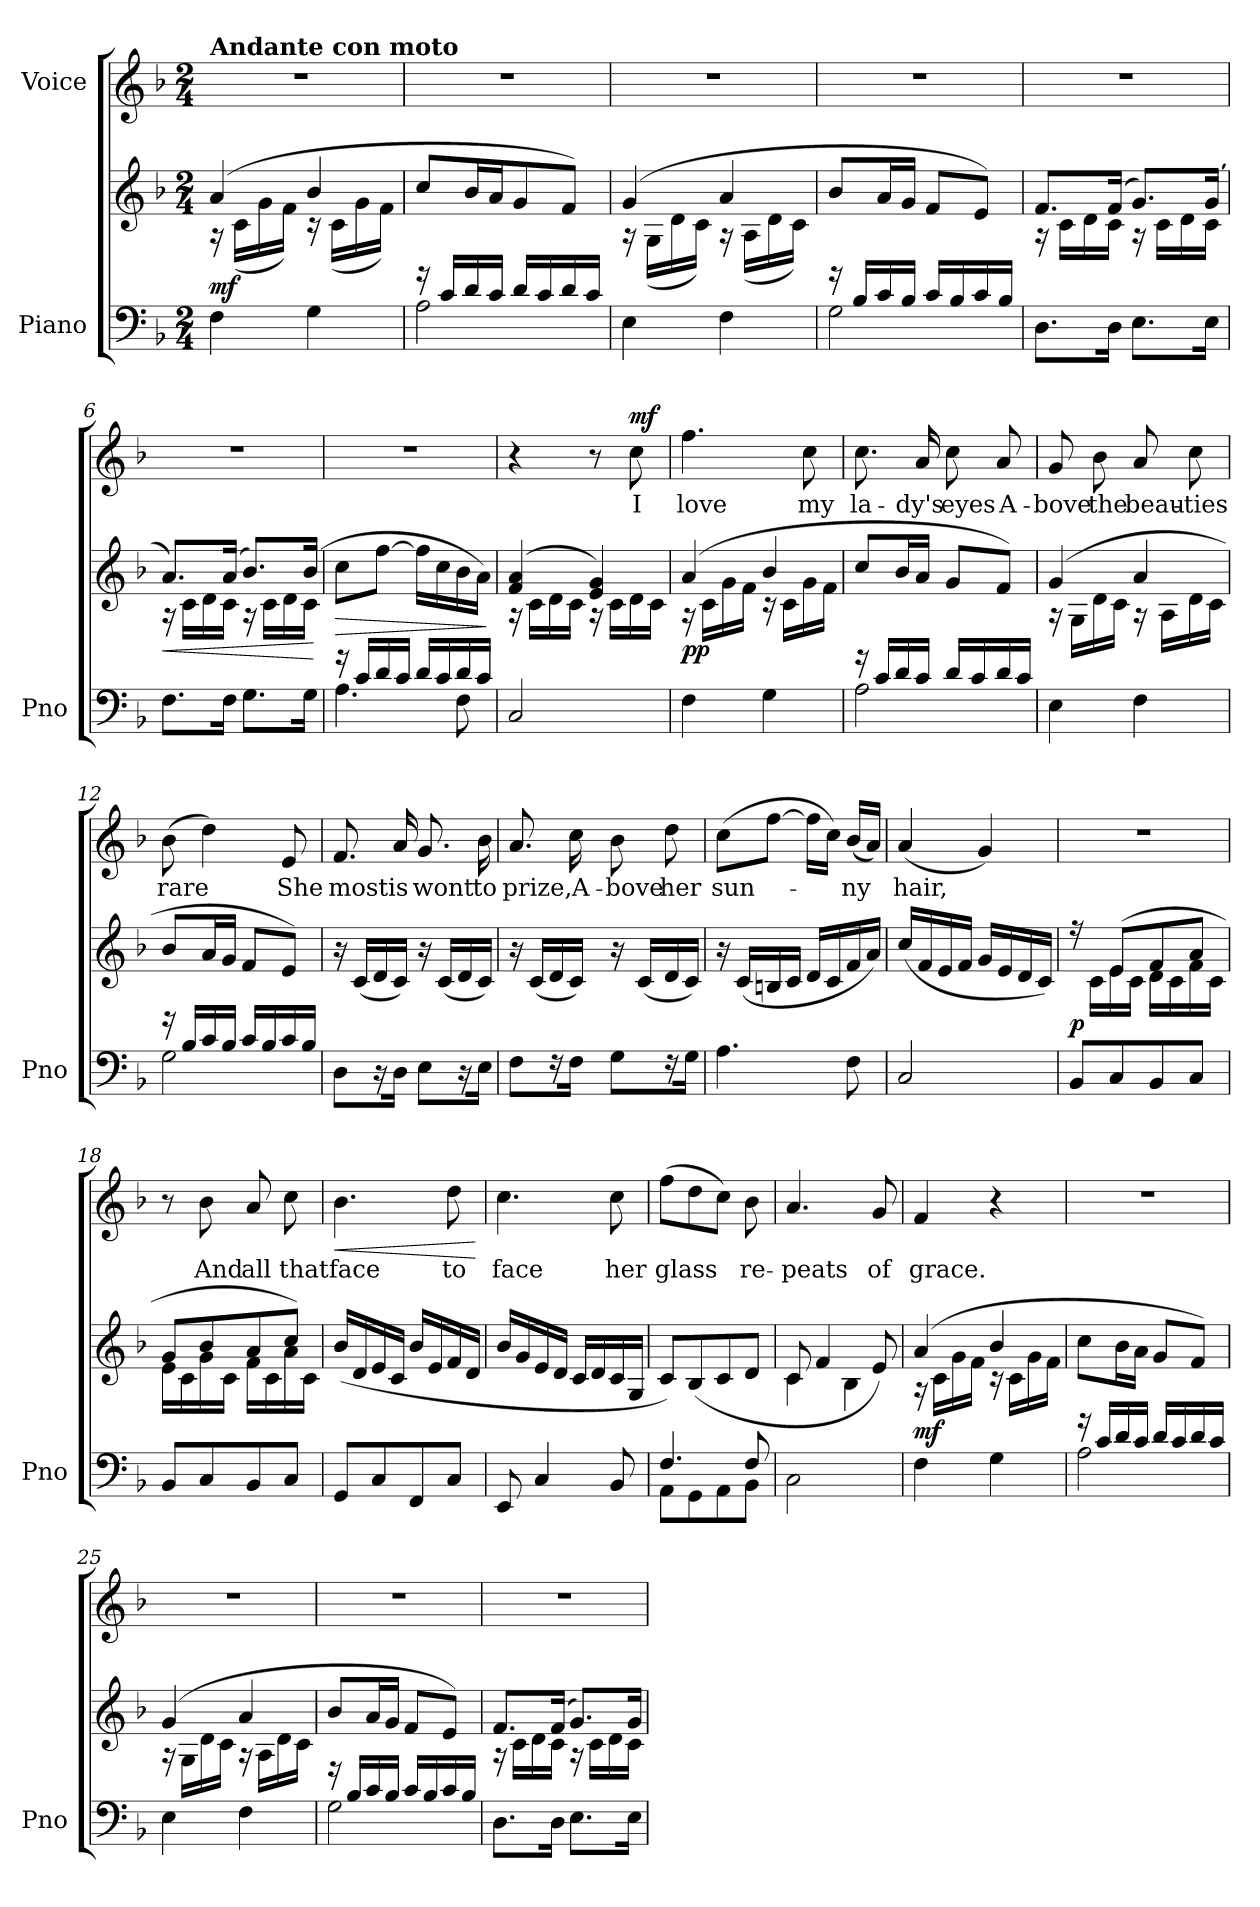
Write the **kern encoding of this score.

**kern	**kern	**dynam	**kern	**text	**dynam
*part2	*part2	*part2	*part1	*part1	*part1
*staff3	*staff2	*staff2/3	*staff1	*staff1	*staff1
*I"Piano	*	*	*I"Voice	*	*
*I'Pno	*	*	*	*	*
*clefF4	*clefG2	*	*clefG2	*	*
*k[b-]	*k[b-]	*	*k[b-]	*	*
*M2/4	*M2/4	*	*M2/4	*	*
=1	=1	=1	=1	=1	=1
*	*^	*	*	*	*
!	!	!	!	!LO:TX:a:B:t=Andante con moto	!	!
!	!	!	!LO:DY:b	!	!	!
4F\	(>4a/	16r	mf	2r	.	.
.	.	(<16c\LL	.	.	.	.
.	.	16g\	.	.	.	.
.	.	16f\JJ)	.	.	.	.
4G\	4b-/	16r	.	.	.	.
.	.	(<16c\LL	.	.	.	.
.	.	16g\	.	.	.	.
.	.	16f\JJ)	.	.	.	.
*	*v	*v	*	*	*	*
=2	=2	=2	=2	=2	=2
*^	*	*	*	*	*
16r	2A\	8cc/L	.	2r	.	.
16c/LL	.	.	.	.	.	.
16d/	.	16b-/L	.	.	.	.
16c/JJ	.	16a/J	.	.	.	.
16d/LL	.	8g/	.	.	.	.
16c/	.	.	.	.	.	.
16d/	.	8f/J)	.	.	.	.
16c/JJ	.	.	.	.	.	.
*v	*v	*	*	*	*	*
=3	=3	=3	=3	=3	=3
*	*^	*	*	*	*
4E\	(>4g/	16r	.	2r	.	.
.	.	(<16G\LL	.	.	.	.
.	.	16d\	.	.	.	.
.	.	16c\JJ)	.	.	.	.
4F\	4a/	16r	.	.	.	.
.	.	(<16A\LL	.	.	.	.
.	.	16d\	.	.	.	.
.	.	16c\JJ)	.	.	.	.
*	*v	*v	*	*	*	*
=4	=4	=4	=4	=4	=4
*^	*	*	*	*	*
16r	2G\	8b-/L	.	2r	.	.
16B-/LL	.	.	.	.	.	.
16c/	.	16a/L	.	.	.	.
16B-/JJ	.	16g/JJ	.	.	.	.
16c/LL	.	8f/L	.	.	.	.
16B-/	.	.	.	.	.	.
16c/	.	8e/J)	.	.	.	.
16B-/JJ	.	.	.	.	.	.
*v	*v	*	*	*	*	*
!!LO:LB:g=z
=5	=5	=5	=5	=5	=5
*	*^	*	*	*	*
8.D\L	8.f/L	16r	.	2r	.	.
.	.	16c\LL	.	.	.	.
.	.	16d\	.	.	.	.
16D\Jk	(>16f/Jk	16c\JJ	.	.	.	.
8.E\L	8.g/L)	16r	.	.	.	.
.	.	16c\LL	.	.	.	.
.	.	16d\	.	.	.	.
16E\Jk	(>16g/Jk	16c\JJ	.	.	.	.
=6	=6	=6	=6	=6	=6	=6
!	!	!	!LO:HP:b	!	!	!
8.F\L	8.a/L)	16r	<	2r	.	.
.	.	16c\LL	.	.	.	.
.	.	16d\	.	.	.	.
16F\Jk	(>16a/Jk	16c\JJ	.	.	.	.
8.G\L	8.b-/L)	16r	.	.	.	.
.	.	16c\LL	.	.	.	.
.	.	16d\	.	.	.	.
16G\Jk	(>16b-/Jk	16c\JJ	.	.	.	.
*	*v	*v	*	*	*	*
.	.	[	.	.	.
=7	=7	=7	=7	=7	=7
*^	*	*	*	*	*
!	!	!	!LO:HP:b	!	!	!
16r	4.A\	8cc\L	>	2r	.	.
16c/LL	.	.	.	.	.	.
16d/	.	[8ff\J	.	.	.	.
16c/JJ	.	.	.	.	.	.
16d/LL	.	16ff\LL]	.	.	.	.
16c/	.	16cc\	.	.	.	.
16d/	8F\	16b-\	.	.	.	.
16c/JJ	.	16a\JJ)	.	.	.	.
*v	*v	*	*	*	*	*
.	.	]	.	.	.
=8	=8	=8	=8	=8	=8
*	*^	*	*	*	*
2C/	(>4f/ 4a/	16r	.	4r	.	.
.	.	16c\LL	.	.	.	.
.	.	16d\	.	.	.	.
.	.	16c\JJ	.	.	.	.
.	4e/ 4g/)	16r	.	8r	.	.
.	.	16c\LL	.	.	.	.
!	!	!	!	!	!LO:LY:b	!LO:DY:a
.	.	16d\	.	8cc\	I	mf
.	.	16c\JJ	.	.	.	.
!!LO:LB:g=z
=9	=9	=9	=9	=9	=9	=9
!	!	!	!LO:DY:b	!	!LO:LY:b	!
4F\	(>4a/	16r	pp	4.ff\	love	.
.	.	16c\LL	.	.	.	.
.	.	16g\	.	.	.	.
.	.	16f\JJ	.	.	.	.
4G\	4b-/	16r	.	.	.	.
.	.	16c\LL	.	.	.	.
!	!	!	!	!	!LO:LY:b	!
.	.	16g\	.	8cc\	my	.
.	.	16f\JJ	.	.	.	.
=10	=10	=10	=10	=10	=10	=10
*^	*	*	*	*	*	*
!	!	!	!	!	!	!LO:LY:b	!
*	*	*v	*v	*	*	*	*
16r	2A\	8cc/L	.	8.cc\	la-	.
16c/LL	.	.	.	.	.	.
16d/	.	16b-/L	.	.	.	.
!	!	!	!	!	!LO:LY:b	!
16c/JJ	.	16a/JJ	.	16a/	-dy's	.
!	!	!	!	!	!LO:LY:b	!
16d/LL	.	8g/L	.	8cc\	eyes	.
16c/	.	.	.	.	.	.
!	!	!	!	!	!LO:LY:b	!
16d/	.	8f/J)	.	8a/	A-	.
16c/JJ	.	.	.	.	.	.
*v	*v	*	*	*	*	*
=11	=11	=11	=11	=11	=11
*	*^	*	*	*	*
!	!	!	!	!	!LO:LY:b	!
4E\	(>4g/	16r	.	8g/	-bove	.
.	.	16G\LL	.	.	.	.
!	!	!	!	!	!LO:LY:b	!
.	.	16d\	.	8b-\	the	.
.	.	16c\JJ	.	.	.	.
!	!	!	!	!	!LO:LY:b	!
4F\	4a/	16r	.	8a/	beau-	.
.	.	16A\LL	.	.	.	.
!	!	!	!	!	!LO:LY:b	!
.	.	16d\	.	8cc\	-ties	.
.	.	16c\JJ	.	.	.	.
=12	=12	=12	=12	=12	=12	=12
*^	*	*	*	*	*	*
!	!	!	!	!	!	!LO:LY:b	!
*	*	*v	*v	*	*	*	*
16r	2G\	8b-/L	.	(>8b-\	rare	.
16B-/LL	.	.	.	.	.	.
16c/	.	16a/L	.	4dd\)	.	.
16B-/JJ	.	16g/JJ	.	.	.	.
16c/LL	.	8f/L	.	.	.	.
16B-/	.	.	.	.	.	.
!	!	!	!	!	!LO:LY:b	!
16c/	.	8e/J)	.	8e/	She	.
16B-/JJ	.	.	.	.	.	.
*v	*v	*	*	*	*	*
!!LO:LB:g=z
=13	=13	=13	=13	=13	=13
!	!	!	!	!LO:LY:b	!
8D\L	16r	.	8.f/	most	.
.	(<16c/LL	.	.	.	.
16r	16d/	.	.	.	.
!	!	!	!	!LO:LY:b	!
16D\Jk	16c/JJ)	.	16a/	is	.
!	!	!	!	!LO:LY:b	!
8E\L	16r	.	8.g/	wont	.
.	(<16c/LL	.	.	.	.
16r	16d/	.	.	.	.
!	!	!	!	!LO:LY:b	!
16E\Jk	16c/JJ)	.	16b-\	to	.
=14	=14	=14	=14	=14	=14
!	!	!	!	!LO:LY:b	!
8F\L	16r	.	8.a/	prize,	.
.	(<16c/LL	.	.	.	.
16r	16d/	.	.	.	.
!	!	!	!	!LO:LY:b	!
16F\Jk	16c/JJ)	.	16cc\	A-	.
!	!	!	!	!LO:LY:b	!
8G\L	16r	.	8b-\	-bove	.
.	(<16c/LL	.	.	.	.
!	!	!	!	!LO:LY:b	!
16r	16d/	.	8dd\	her	.
16G\Jk	16c/JJ)	.	.	.	.
=15	=15	=15	=15	=15	=15
!	!	!	!	!LO:LY:b	!
4.A\	16r	.	(>8cc\L	sun-	.
.	(<16c/LL	.	.	.	.
.	16Bn/	.	[8ff\J	.	.
.	16c/JJ	.	.	.	.
.	16d/LL	.	16ff\LL]	.	.
.	16c/	.	16cc\JJ)	.	.
!	!	!	!	!LO:LY:b	!
8F\	16f/	.	(<16b-/LL	-ny	.
.	16a/JJ)	.	16a/JJ)	.	.
=16	=16	=16	=16	=16	=16
!	!	!	!	!LO:LY:b	!
2C/	(<16cc/LL	.	(<4a/	hair,	.
.	16f/	.	.	.	.
.	16e/	.	.	.	.
.	16f/JJ	.	.	.	.
.	16g/LL	.	4g/)	.	.
.	16e/	.	.	.	.
.	16d/	.	.	.	.
.	16c/JJ)	.	.	.	.
!!LO:PB:g=z
=17	=17	=17	=17	=17	=17
*	*^	*	*	*	*
!	!	!	!LO:DY:b	!	!	!
8BB-/L	8ryy	16rff	p	2r	.	.
.	.	16c\LL	.	.	.	.
8C/	(>8e/L	16e\	.	.	.	.
.	.	16c\JJ	.	.	.	.
8BB-/	8f/	16d\LL	.	.	.	.
.	.	16c\	.	.	.	.
8C/J	8a/J	16f\	.	.	.	.
.	.	16c\JJ	.	.	.	.
=18	=18	=18	=18	=18	=18	=18
8BB-/L	8g/L	16e\LL	.	8r	.	.
.	.	16c\	.	.	.	.
!	!	!	!	!	!LO:LY:b	!
8C/	8b-/	16g\	.	8b-\	And	.
.	.	16c\JJ	.	.	.	.
!	!	!	!	!	!LO:LY:b	!
8BB-/	8a/	16f\LL	.	8a/	all	.
.	.	16c\	.	.	.	.
!	!	!	!	!	!LO:LY:b	!
8C/J	8cc/J)	16a\	.	8cc\	that	.
.	.	16c\JJ	.	.	.	.
=19	=19	=19	=19	=19	=19	=19
!	!	!	!	!	!LO:LY:b	!LO:HP:b
*	*v	*v	*	*	*	*
8GG/L	(<16b-/LL	.	4.b-\	face	<
.	16d/	.	.	.	.
8C/	16e/	.	.	.	.
.	16c/JJ	.	.	.	.
8FF/	16b-/LL	.	.	.	.
.	16e/	.	.	.	.
!	!	!	!	!LO:LY:b	!
8C/J	16f/	.	8dd\	to	.
.	16d/JJ	.	.	.	.
.	.	.	.	.	[
=20	=20	=20	=20	=20	=20
!	!	!	!	!LO:LY:b	!
8EE/	16b-/LL	.	4.cc\	face	.
.	16g/	.	.	.	.
4C/	16e/	.	.	.	.
.	16d/JJ	.	.	.	.
.	16c/LL	.	.	.	.
.	16d/	.	.	.	.
!	!	!	!	!LO:LY:b	!
8BB-/	16c/	.	8cc\	her	.
.	16G/JJ	.	.	.	.
!!LO:LB:g=z
=21	=21	=21	=21	=21	=21
*^	*	*	*	*	*
!	!	!	!	!	!LO:LY:b	!
4.F/	8AA\L	8c/L)	.	(>8ff\L	glass	.
.	8GG\	(>8B-/	.	8dd\	.	.
.	8AA\	8c/	.	8cc\J)	.	.
!	!	!	!	!	!LO:LY:b	!
8F/	8BB-\J	8d/J	.	8b-\	re-	.
=22	=22	=22	=22	=22	=22	=22
*	*	*^	*	*	*	*
!	!	!	!	!	!	!LO:LY:b	!
*v	*v	*	*	*	*	*	*
2C\	8c/	4c\	.	4.a/	-peats	.
.	4f/	.	.	.	.	.
.	.	4B-\	.	.	.	.
!	!	!	!	!	!LO:LY:b	!
.	8e/)	.	.	8g/	of	.
=23	=23	=23	=23	=23	=23	=23
!	!	!	!LO:DY:b	!	!LO:LY:b	!
4F\	(>4a/	16r	mf	4f/	grace.	.
.	.	16c\LL	.	.	.	.
.	.	16g\	.	.	.	.
.	.	16f\JJ	.	.	.	.
4G\	4b-/	16r	.	4r	.	.
.	.	16c\LL	.	.	.	.
.	.	16g\	.	.	.	.
.	.	16f\JJ	.	.	.	.
*	*v	*v	*	*	*	*
=24	=24	=24	=24	=24	=24
*^	*	*	*	*	*
16r	2A\	8cc\L	.	2r	.	.
16c/LL	.	.	.	.	.	.
16d/	.	16b-\L	.	.	.	.
16c/JJ	.	16a\JJ	.	.	.	.
16d/LL	.	8g/L	.	.	.	.
16c/	.	.	.	.	.	.
16d/	.	8f/J)	.	.	.	.
16c/JJ	.	.	.	.	.	.
*v	*v	*	*	*	*	*
=25	=25	=25	=25	=25	=25
*	*^	*	*	*	*
4E\	(>4g/	16r	.	2r	.	.
.	.	16G\LL	.	.	.	.
.	.	16d\	.	.	.	.
.	.	16c\JJ	.	.	.	.
4F\	4a/	16r	.	.	.	.
.	.	16A\LL	.	.	.	.
.	.	16d\	.	.	.	.
.	.	16c\JJ	.	.	.	.
*	*v	*v	*	*	*	*
!!LO:LB:g=z
=26	=26	=26	=26	=26	=26
*^	*	*	*	*	*
16r	2G\	8b-/L	.	2r	.	.
16B-/LL	.	.	.	.	.	.
16c/	.	16a/L	.	.	.	.
16B-/JJ	.	16g/JJ	.	.	.	.
16c/LL	.	8f/L	.	.	.	.
16B-/	.	.	.	.	.	.
16c/	.	8e/J)	.	.	.	.
16B-/JJ	.	.	.	.	.	.
*v	*v	*	*	*	*	*
=27	=27	=27	=27	=27	=27
*	*^	*	*	*	*
8.D\L	8.f/L	16r	.	2r	.	.
.	.	16c\LL	.	.	.	.
.	.	16d\	.	.	.	.
16D\Jk	(>16f/Jk	16c\JJ	.	.	.	.
8.E\L	8.g/L)	16r	.	.	.	.
.	.	16c\LL	.	.	.	.
.	.	16d\	.	.	.	.
16E\Jk	16g/Jk	16c\JJ	.	.	.	.
*	*v	*v	*	*	*	*
=	=	=	=	=	=
*-	*-	*-	*-	*-	*-
